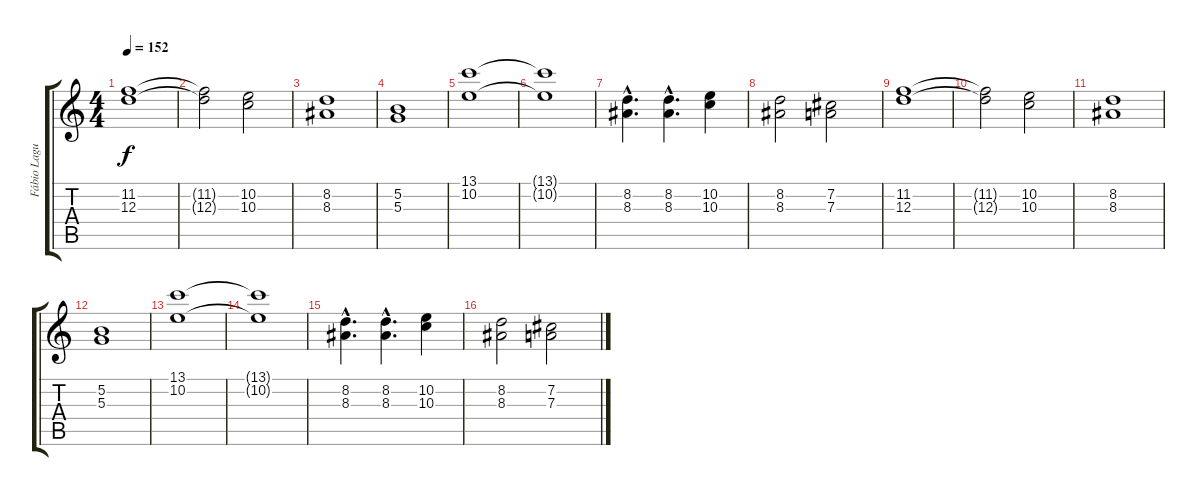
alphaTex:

\track ("Fábio Laguna" "Fábio Lagu") {instrument stringensemble1}
\staff {score tabs}
\tuning (B4 Gb4 D4 A3 E3 B2) {hide}
\ts (4 4)
\tempo 152
\clef g2
\ks c
(11.2 12.3).1{dy f} |
(11.2{t} 12.3{t}).2 (10.2 10.3).2 |
(8.2 8.3).1 |
(5.2 5.3).1 |
(13.1 10.2).1 |
(13.1{t} 10.2{t}).1 |
(8.2{hac} 8.3{hac}).4{d} (8.2{hac} 8.3{hac}).4{d} (10.2 10.3).4 |
(8.2 8.3).2 (7.2 7.3).2 |
(11.2 12.3).1 |
(11.2{t} 12.3{t}).2 (10.2 10.3).2 |
(8.2 8.3).1 |
(5.2 5.3).1 |
(13.1 10.2).1 |
(13.1{t} 10.2{t}).1 |
(8.2{hac} 8.3{hac}).4{d} (8.2{hac} 8.3{hac}).4{d} (10.2 10.3).4 |
(8.2 8.3).2 (7.2 7.3).2
